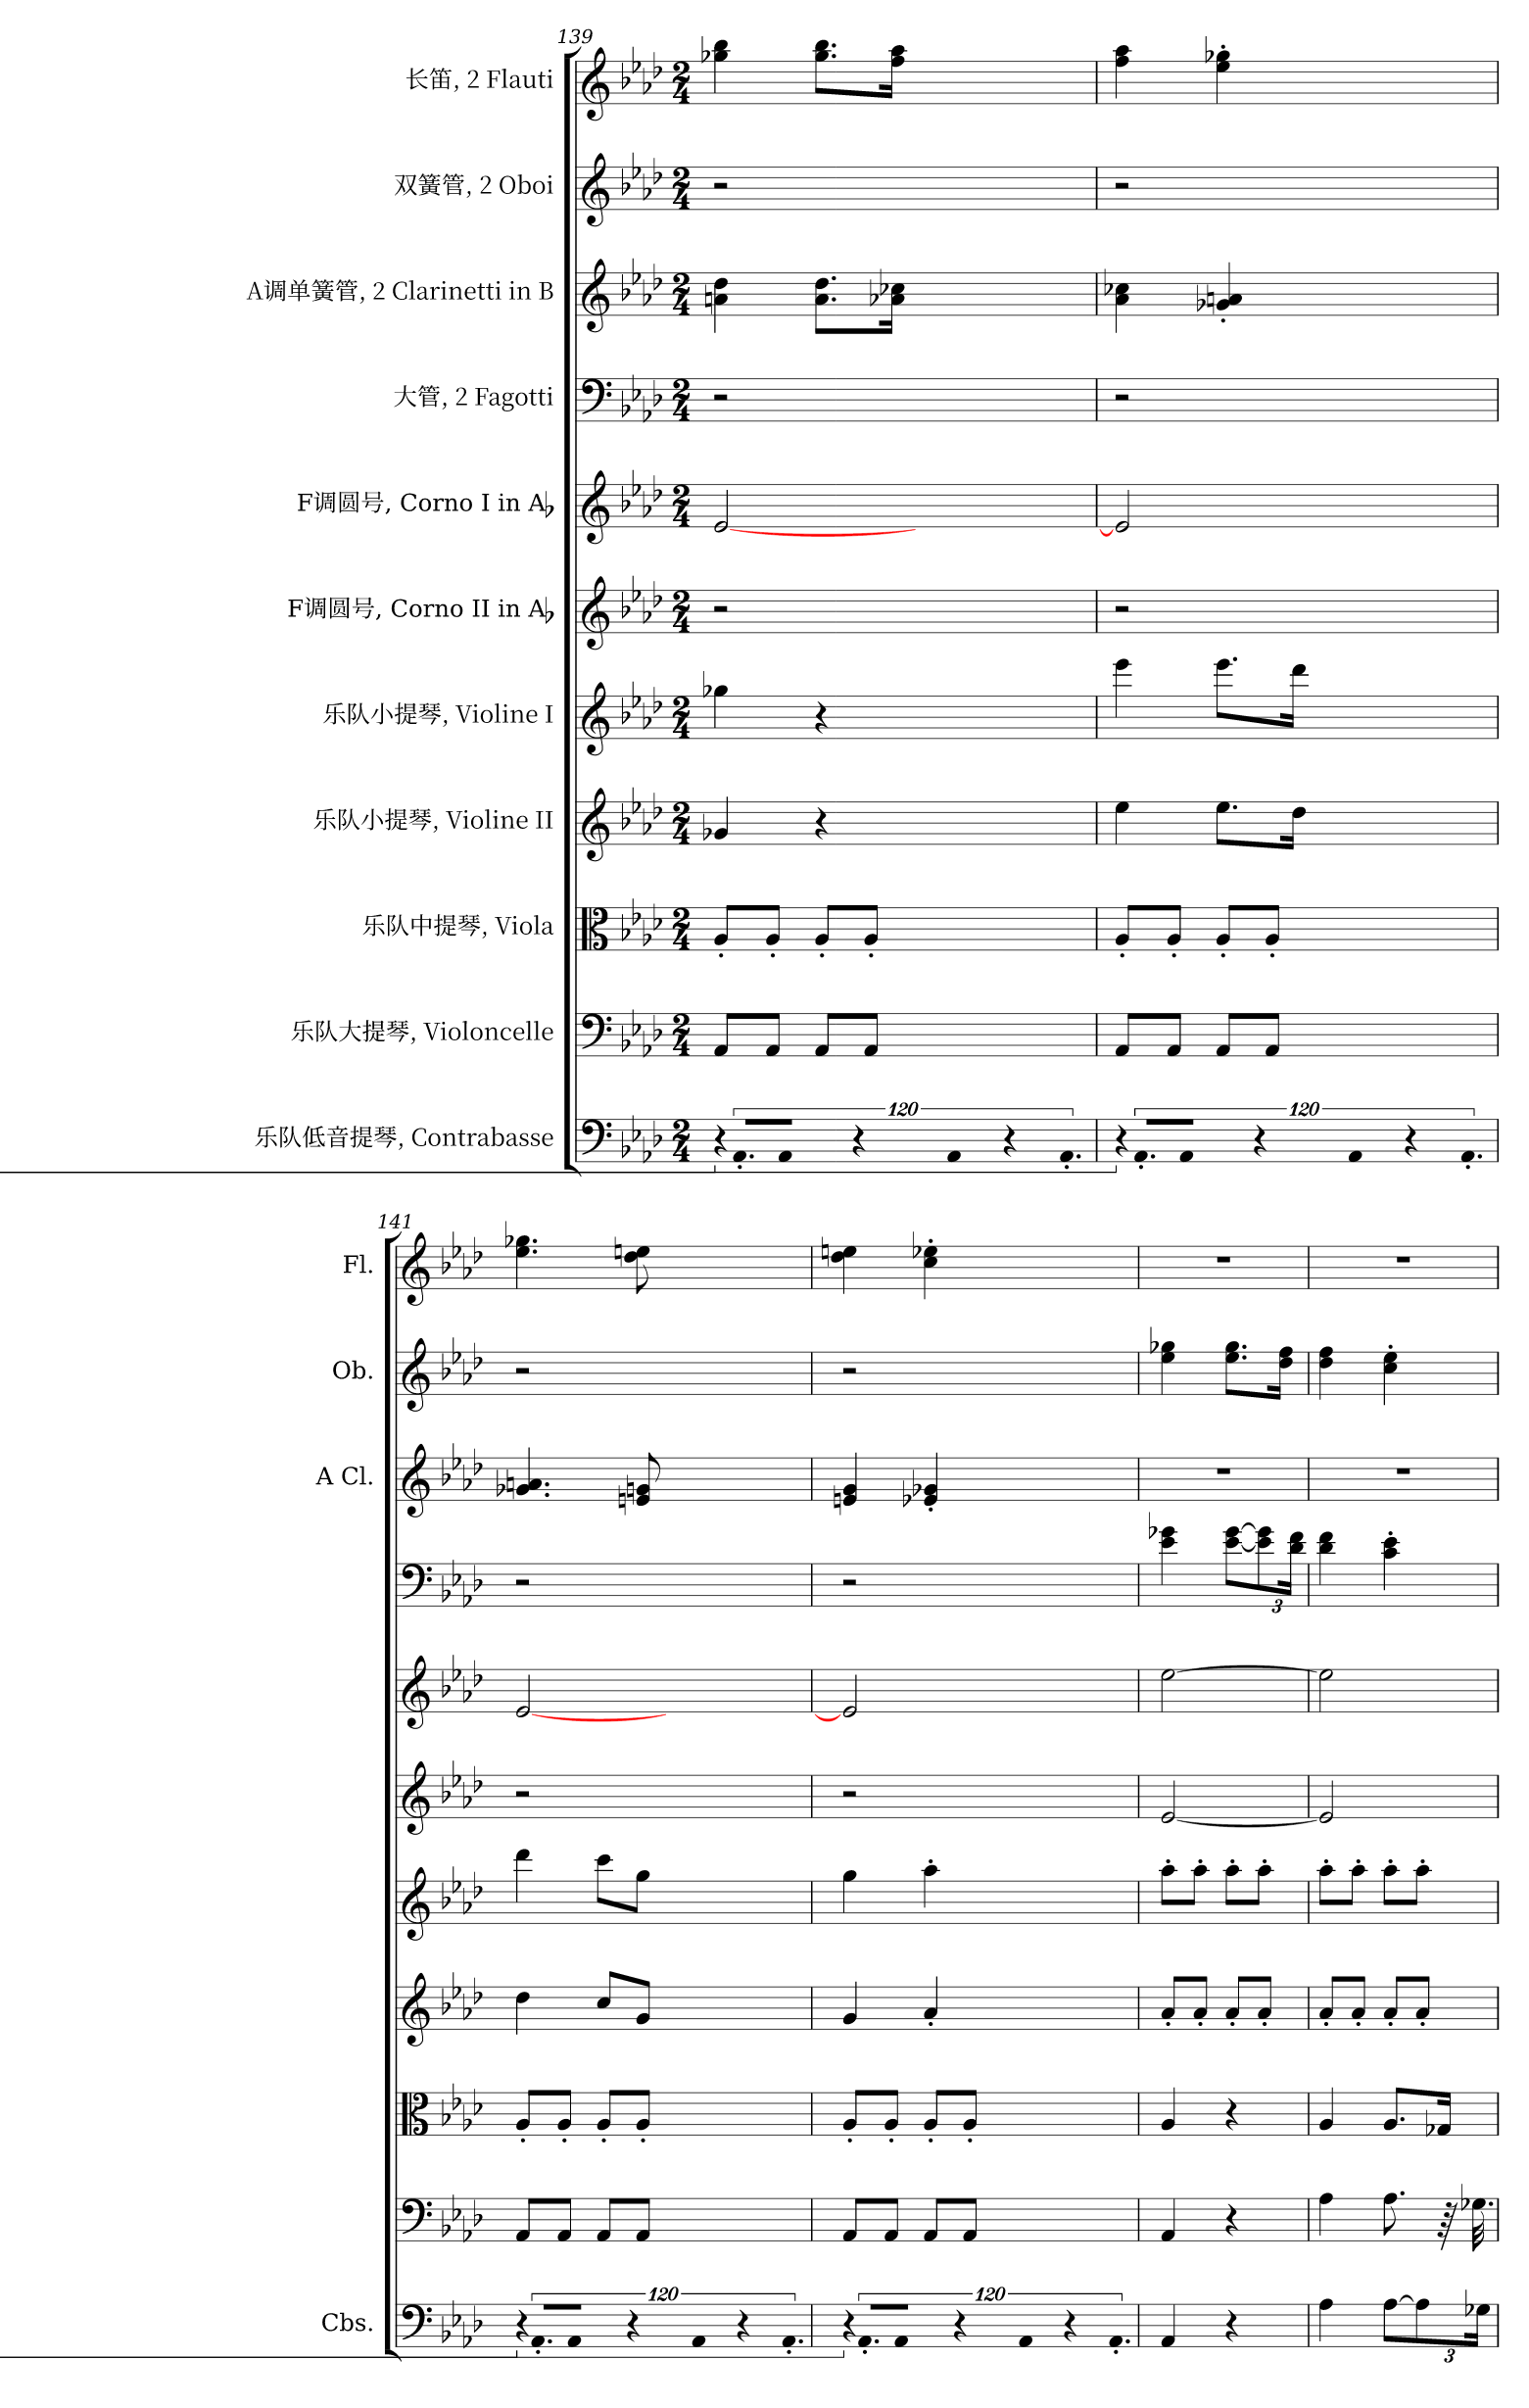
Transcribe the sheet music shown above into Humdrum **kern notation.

**kern	**kern	**kern	**kern	**kern	**kern	**kern	**kern	**kern	**kern	**kern
*part11	*part10	*part9	*part8	*part7	*part6	*part5	*part4	*part3	*part2	*part1
*staff11	*staff10	*staff9	*staff8	*staff7	*staff6	*staff5	*staff4	*staff3	*staff2	*staff1
*I"乐队低音提琴, Contrabasse	*I"乐队大提琴, Violoncelle	*I"乐队中提琴, Viola	*I"乐队小提琴, Violine II	*I"乐队小提琴, Violine I	*I"F调圆号, Corno II in Ab	*I"F调圆号, Corno I in Ab	*I"大管, 2 Fagotti	*I"A调单簧管, 2 Clarinetti in B	*I"双簧管, 2 Oboi	*I"长笛, 2 Flauti
*I'Cbs.	*	*	*	*	*	*	*	*I'A Cl.	*I'Ob.	*I'Fl.
*clefF4	*clefF4	*clefC3	*clefG2	*clefG2	*clefG2	*clefG2	*clefF4	*clefG2	*clefG2	*clefG2
*ITrd7c12	*	*	*	*	*ITrd4c7	*ITrd4c7	*	*ITrd2c3	*	*
*k[b-e-a-d-]	*k[b-e-a-d-]	*k[b-e-a-d-]	*k[b-e-a-d-]	*k[b-e-a-d-]	*k[b-e-a-d-g-]	*k[b-e-a-d-g-]	*k[b-e-a-d-]	*k[b-]	*k[b-e-a-d-]	*k[b-e-a-d-]
*M2/4	*M2/4	*M2/4	*M2/4	*M2/4	*M2/4	*M2/4	*M2/4	*M2/4	*M2/4	*M2/4
*MM60	*MM60	*MM60	*MM60	*MM60	*MM60	*MM60	*MM60	*MM60	*MM60	*MM60
=139	=139	=139	=139	=139	=139	=139	=139	=139	=139	=139
!LO:N:vis=32	!	!	!	!	!	!	!	!	!	!
640%23r	8AA-/L	8A-'/L	4g-X/	4gg-X\	2r	[2A-/	2r	4f#X\ 4b-\	2r	4gg-X\ 4bb-\
!LO:N:vis=16.	!	!	!	!	!	!	!	!	!	!
960%103AAA-'/LL	.	.	.	.	.	.	.	.	.	.
.	8AA-/J	8A-'/J	.	.	.	.	.	.	.	.
!LO:N:vis=16	!	!	!	!	!	!	!	!	!	!
1920%137AAA-/JJ	.	.	.	.	.	.	.	.	.	.
!LO:N:vis=16	!	!	!	!	!	!	!	!	!	!
1920%137r	.	.	.	.	.	.	.	.	.	.
*	*	*	*	*	*	*	*	*	*	*MM64
.	8AA-/L	8A-'/L	4r	4r	.	.	.	8.f#\ 8.b-\L	.	8.gg-\ 8.bb-\L
!LO:N:vis=16	!	!	!	!	!	!	!	!	!	!
1920%137AAA-/	.	.	.	.	.	.	.	.	.	.
!LO:N:vis=32	!	!	!	!	!	!	!	!	!	!
640%23r	.	.	.	.	.	.	.	.	.	.
.	8AA-/J	8A-'/J	.	.	.	.	.	.	.	.
!LO:N:vis=16.	!	!	!	!	!	!	!	!	!	!
960%103AAA-'/	.	.	.	.	.	.	.	.	.	.
.	.	.	.	.	.	.	.	16fn\ 16a-X\Jk	.	16ff\ 16aa-\Jk
.	1920ryy	1920ryy	1920ryy	1920ryy	1920ryy	1920ryy	1920ryy	1920ryy	1920ryy	1920ryy
!!LO:PB:g=z
=140	=140	=140	=140	=140	=140	=140	=140	=140	=140	=140
*	*	*	*	*	*	*	*	*	*	*MM60
!LO:N:vis=32	!	!	!	!	!	!	!	!	!	!
640%23r	8AA-/L	8A-'/L	4ee-\	4eee-\	2r	2A-/]	2r	4f\ 4a-X\	2r	4ff\ 4aa-\
!LO:N:vis=16.	!	!	!	!	!	!	!	!	!	!
960%103AAA-'/LL	.	.	.	.	.	.	.	.	.	.
.	8AA-/J	8A-'/J	.	.	.	.	.	.	.	.
!LO:N:vis=16	!	!	!	!	!	!	!	!	!	!
1920%137AAA-/JJ	.	.	.	.	.	.	.	.	.	.
!LO:N:vis=16	!	!	!	!	!	!	!	!	!	!
1920%137r	.	.	.	.	.	.	.	.	.	.
*	*	*	*	*	*	*	*	*	*	*MM64
.	8AA-/L	8A-'/L	8.ee-\L	8.eee-\L	.	.	.	4e-X/' 4f#X/'	.	4ee-\' 4gg-X\'
!LO:N:vis=16	!	!	!	!	!	!	!	!	!	!
1920%137AAA-/	.	.	.	.	.	.	.	.	.	.
!LO:N:vis=32	!	!	!	!	!	!	!	!	!	!
640%23r	.	.	.	.	.	.	.	.	.	.
.	8AA-/J	8A-'/J	.	.	.	.	.	.	.	.
!LO:N:vis=16.	!	!	!	!	!	!	!	!	!	!
960%103AAA-'/	.	.	.	.	.	.	.	.	.	.
.	.	.	16dd-\Jk	16ddd-\Jk	.	.	.	.	.	.
.	1920ryy	1920ryy	1920ryy	1920ryy	1920ryy	1920ryy	1920ryy	1920ryy	1920ryy	1920ryy
=141	=141	=141	=141	=141	=141	=141	=141	=141	=141	=141
*	*	*	*	*	*	*	*	*	*	*MM60
!LO:N:vis=32	!	!	!	!	!	!	!	!	!	!
640%23r	8AA-/L	8A-'/L	4dd-\	4ddd-\	2r	[2A-/	2r	4.e-X/ 4.f#X/	2r	4.ee-\ 4.gg-X\
!LO:N:vis=16.	!	!	!	!	!	!	!	!	!	!
960%103AAA-'/LL	.	.	.	.	.	.	.	.	.	.
.	8AA-/J	8A-'/J	.	.	.	.	.	.	.	.
!LO:N:vis=16	!	!	!	!	!	!	!	!	!	!
1920%137AAA-/JJ	.	.	.	.	.	.	.	.	.	.
!LO:N:vis=16	!	!	!	!	!	!	!	!	!	!
1920%137r	.	.	.	.	.	.	.	.	.	.
.	8AA-/L	8A-'/L	8cc/L	8ccc\L	.	.	.	.	.	.
!LO:N:vis=16	!	!	!	!	!	!	!	!	!	!
1920%137AAA-/	.	.	.	.	.	.	.	.	.	.
!LO:N:vis=32	!	!	!	!	!	!	!	!	!	!
640%23r	.	.	.	.	.	.	.	.	.	.
.	8AA-/J	8A-'/J	8g/J	8gg\J	.	.	.	8c#X/ 8en/	.	8dd-\ 8een\
!LO:N:vis=16.	!	!	!	!	!	!	!	!	!	!
960%103AAA-'/	.	.	.	.	.	.	.	.	.	.
.	1920ryy	1920ryy	1920ryy	1920ryy	1920ryy	1920ryy	1920ryy	1920ryy	1920ryy	1920ryy
=142	=142	=142	=142	=142	=142	=142	=142	=142	=142	=142
*	*	*	*	*	*	*	*	*	*	*MM58
!LO:N:vis=32	!	!	!	!	!	!	!	!	!	!
640%23r	8AA-/L	8A-'/L	4g/	4gg\	2r	2A-/]	2r	4c#X/ 4e/	2r	4dd-\ 4een\
!LO:N:vis=16.	!	!	!	!	!	!	!	!	!	!
960%103AAA-'/LL	.	.	.	.	.	.	.	.	.	.
.	8AA-/J	8A-'/J	.	.	.	.	.	.	.	.
!LO:N:vis=16	!	!	!	!	!	!	!	!	!	!
1920%137AAA-/JJ	.	.	.	.	.	.	.	.	.	.
!LO:N:vis=16	!	!	!	!	!	!	!	!	!	!
1920%137r	.	.	.	.	.	.	.	.	.	.
*	*	*	*	*	*	*	*	*	*	*MM61
.	8AA-/L	8A-'/L	4a-'/	4aa-'\	.	.	.	4cn/' 4e-X/'	.	4cc\' 4ee-X\'
!LO:N:vis=16	!	!	!	!	!	!	!	!	!	!
1920%137AAA-/	.	.	.	.	.	.	.	.	.	.
!LO:N:vis=32	!	!	!	!	!	!	!	!	!	!
640%23r	.	.	.	.	.	.	.	.	.	.
.	8AA-/J	8A-'/J	.	.	.	.	.	.	.	.
!LO:N:vis=16.	!	!	!	!	!	!	!	!	!	!
960%103AAA-'/	.	.	.	.	.	.	.	.	.	.
.	1920ryy	1920ryy	1920ryy	1920ryy	1920ryy	1920ryy	1920ryy	1920ryy	1920ryy	1920ryy
=143	=143	=143	=143	=143	=143	=143	=143	=143	=143	=143
*	*	*	*	*	*	*	*	*	*	*MM60
4AAA-/	4AA-/	4A-/	8a-'/L	8aa-'\L	[2A-/	[2a-\	4e-\ 4g-X\	2r	4ee-\ 4gg-X\	2r
.	.	.	8a-'/J	8aa-'\J	.	.	.	.	.	.
4r	4r	4r	8a-'/L	8aa-'\L	.	.	[8e-\ [8g-\L	.	8.ee-\ 8.gg-\L	.
*	*	*	*	*	*	*	*Xbrackettup	*	*	*
.	.	.	8a-'/J	8aa-'\J	.	.	12e-\] 12g-\]	.	.	.
.	.	.	.	.	.	.	.	.	16dd-\ 16ff\Jk	.
.	.	.	.	.	.	.	24d-\ 24f\Jk	.	.	.
!!LO:PB:g=z
=144	=144	=144	=144	=144	=144	=144	=144	=144	=144	=144
*	*	*	*	*	*	*	*	*	*	*MM60
4AA-\	4A-\	4A-/	8a-'/L	8aa-'\L	2A-/]	2a-\]	4d-\ 4f\	2r	4dd-\ 4ff\	2r
.	.	.	8a-'/J	8aa-'\J	.	.	.	.	.	.
[8AA-\L	8.A-\	8.A-/L	8a-'/L	8aa-'\L	.	.	4c\' 4e-\'	.	4cc\' 4ee-\'	.
*Xbrackettup	*	*	*	*	*	*	*	*	*	*
12AA-\]	.	.	8a-'/J	8aa-'\J	.	.	.	.	.	.
.	64r	16G-X/Jk	.	.	.	.	.	.	.	.
.	32.G-X\	.	.	.	.	.	.	.	.	.
24GG-X\Jk	.	.	.	.	.	.	.	.	.	.
=	=	=	=	=	=	=	=	=	=	=
*-	*-	*-	*-	*-	*-	*-	*-	*-	*-	*-
